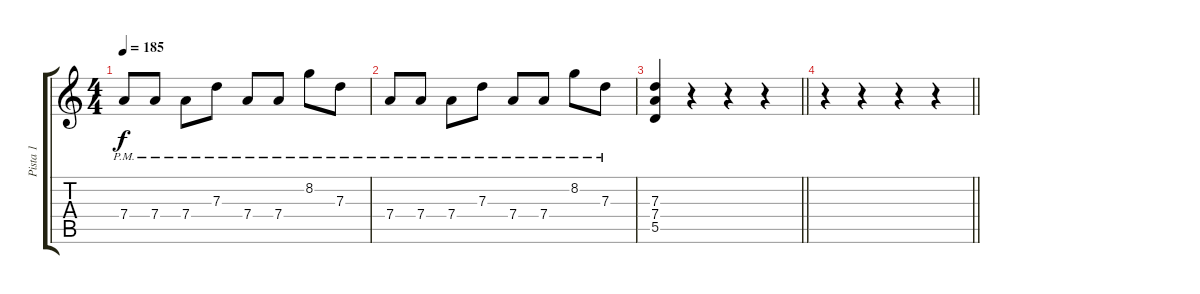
\track ("Pista 1" "Pista 1") {instrument distortionguitar}
\staff {score tabs}
\tuning (E4 B3 G3 D3 A2 E2) {hide}
\ts (4 4)
\tempo 185
\clef g2
\ks c
7.4{pm}.8{dy f} 7.4{pm}.8 7.4{pm}.8 7.3{pm}.8 7.4{pm}.8 7.4{pm}.8 8.2{pm}.8 7.3{pm}.8 |
7.4{pm}.8 7.4{pm}.8 7.4{pm}.8 7.3{pm}.8 7.4{pm}.8 7.4{pm}.8 8.2{pm}.8 7.3{pm}.8 |
\barLineRight lightlight
(7.3 7.4 5.5).4 r.4 r.4 r.4 |
\barLineRight lightlight
r.4 r.4 r.4 r.4
